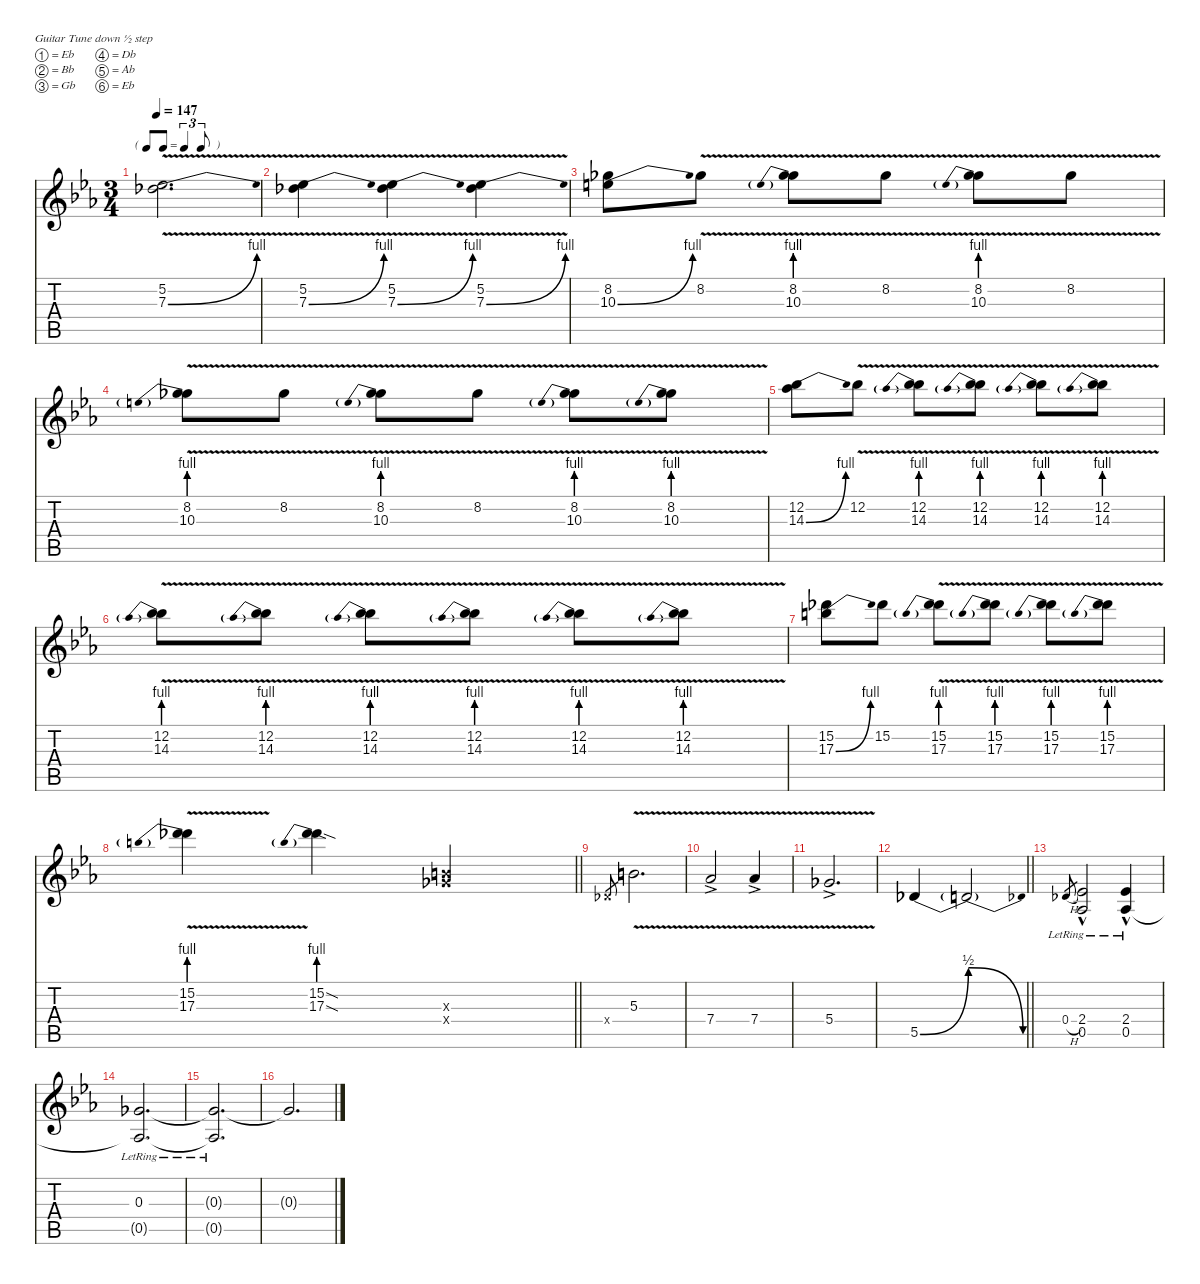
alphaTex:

\defaultSystemsLayout 4
\hideDynamics
\bracketExtendMode nobrackets
\singleTrackTrackNamePolicy hidden
\multiTrackTrackNamePolicy hidden
\firstSystemTrackNameMode fullname
\firstSystemTrackNameOrientation horizontal
\otherSystemsTrackNameOrientation horizontal
\track ("Guitar" "dist.guit.") {defaultSystemsLayout 8 mute instrument distortionguitar}
\staff {score tabs}
\tuning (Eb4 Bb3 Gb3 Db3 Ab2 Eb2)
\ts (3 4)
\tf triplet8th
\tempo 147
\clef g2
\ks eb
(5.2{v acc b} 7.3{be (bend 0 0 15 4) acc b}).2{d dy f beam Down} |
(5.2{v acc b} 7.3{be (bend 0 0 15 4) acc b}).4{beam Down} (5.2{v acc b} 7.3{be (bend 0 0 15 4) acc b}).4{beam Down} (5.2{v acc b} 7.3{be (bend 0 0 15 4) acc b}).4{beam Down} |
(8.2{acc b} 10.3{be (bend 0 0 15 4) acc forcenatural}).8{beam Down} 8.2{v acc b}.8{beam Down} (8.2{v acc b} 10.3{be (prebend 0 4 60 4)}).8{beam Down} 8.2{v acc b}.8{beam Down} (8.2{v acc b} 10.3{be (prebend 0 4 60 4)}).8{beam Down} 8.2{v acc b}.8{beam Down} |
(8.2{v acc b} 10.3{be (prebend 0 4 60 4)}).8{beam Down} 8.2{v acc b}.8{beam Down} (8.2{v acc b} 10.3{be (prebend 0 4 60 4)}).8{beam Down} 8.2{v acc b}.8{beam Down} (8.2{v acc b} 10.3{be (prebend 0 4 60 4)}).8{beam Down} (8.2{v acc b} 10.3{be (prebend 0 4 60 4)}).8{beam Down} |
(12.2{acc b} 14.3{be (bend 0 0 15 4) acc b}).8{beam Down} 12.2{v acc b}.8{beam Down} (12.2{v acc b} 14.3{be (prebend 0 4 60 4)}).8{beam Down} (12.2{v acc b} 14.3{be (prebend 0 4 60 4)}).8{beam Down} (12.2{v acc b} 14.3{be (prebend 0 4 60 4)}).8{beam Down} (12.2{v acc b} 14.3{be (prebend 0 4 60 4)}).8{beam Down} |
(12.2{v acc b} 14.3{be (prebend 0 4 60 4)}).8{beam Down} (12.2{v acc b} 14.3{be (prebend 0 4 60 4)}).8{beam Down} (12.2{v acc b} 14.3{be (prebend 0 4 60 4)}).8{beam Down} (12.2{v acc b} 14.3{be (prebend 0 4 60 4)}).8{beam Down} (12.2{v acc b} 14.3{be (prebend 0 4 60 4)}).8{beam Down} (12.2{v acc b} 14.3{be (prebend 0 4 60 4)}).8{beam Down} |
(15.2{acc b} 17.3{be (bend 0 0 15 4) acc forcenatural}).8{beam Down} 15.2{acc b}.8{beam Down} (15.2{v acc b} 17.3{be (prebend 0 4 60 4)}).8{beam Down} (15.2{v acc b} 17.3{be (prebend 0 4 60 4)}).8{beam Down} (15.2{v acc b} 17.3{be (prebend 0 4 60 4)}).8{beam Down} (15.2{v acc b} 17.3{be (prebend 0 4 60 4)}).8{beam Down} |
\barLineRight lightlight
(15.2{v acc b} 17.3{be (prebend 0 4 60 4)}).4{beam Down} (15.2{sod acc b} 17.3{be (prebend 0 4 60 4) sod}).4{beam Down} (5.3{x acc forcenatural} 5.4{x acc b}).4{beam Up} |
0.4{x acc b}.8{gr dy mf beam Up} 5.3{v acc forcenatural}.2{d dy f beam Down} |
7.4{v ac acc b}.2{beam Up} 7.4{v ac acc b}.4{beam Up} |
5.4{v ac acc b}.2{d beam Up} |
\barLineRight lightlight
5.5{be (bend 0 0 60 2) acc b}.4{beam Up} 5.5{be (release 0 2 60 0) t}.2{beam Up} |
0.4{h lr acc b}.8{gr dy mf beam Up} (2.4{hac lr acc b} 0.5{hac lr acc b}).2{dy f beam Up} (2.4{hac lr acc b} 0.5{hac lr acc b}).4{beam Up} |
(0.3{acc b} 0.5{lr t acc b}).2{d beam Up} |
(0.3{t acc b} 0.5{lr t acc b}).2{d beam Up} |
0.3{t acc b}.2{d beam Up}
